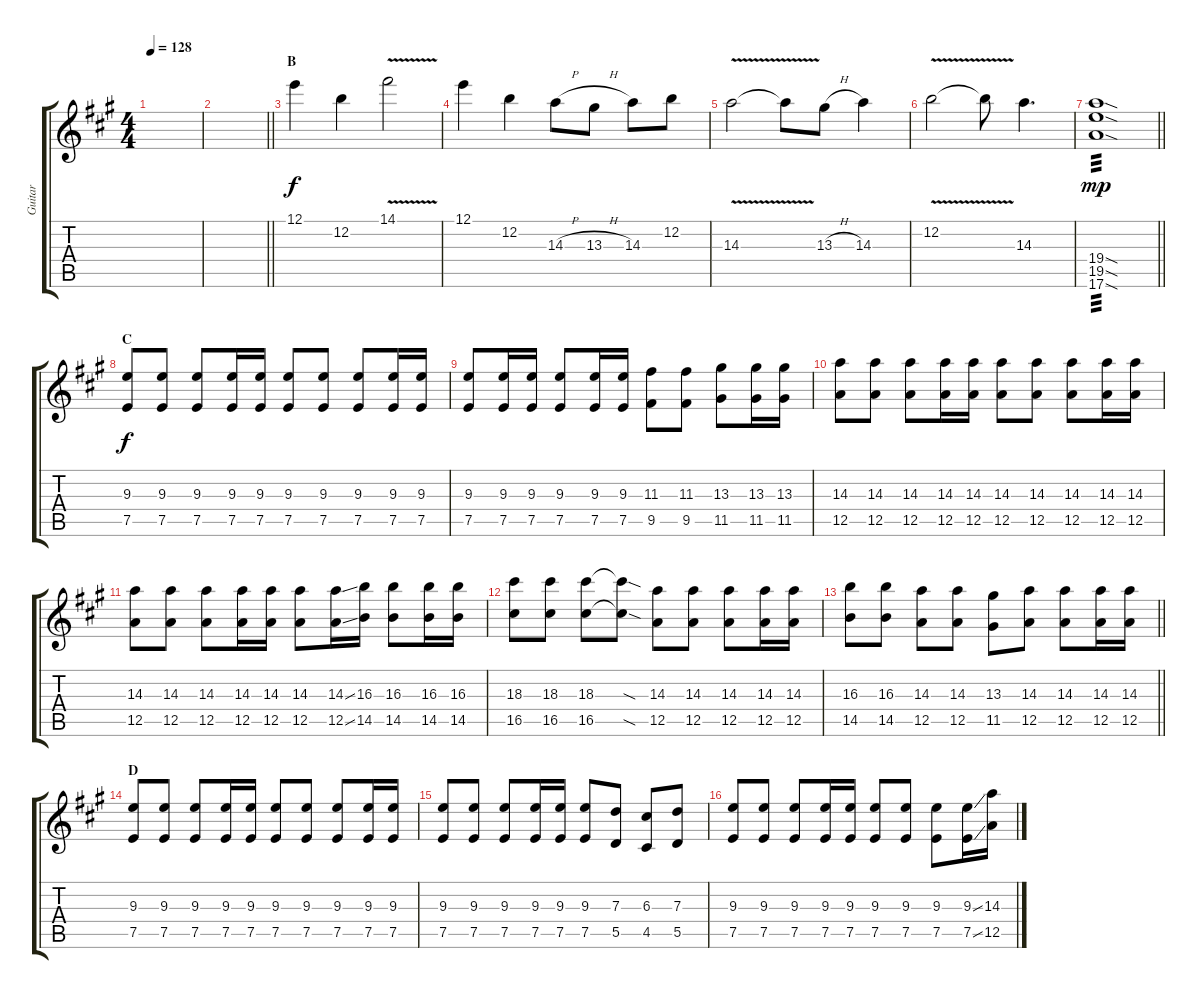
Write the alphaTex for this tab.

\track ("Guitar" "Guitar") {instrument distortionguitar}
\staff {score tabs}
\tuning (E4 B3 G3 D3 A2 E2) {hide}
\ts (4 4)
\tempo 128
\clef g2
\ks a
|
\barLineRight lightlight
|
\section ("" "B")
12.1.4 12.2.4 14.1{v}.2 |
12.1.4 12.2.4 14.3{h}.8 13.3{h}.8 14.3.8 12.2.8 |
14.3{v}.2 14.3{t}.8 13.3{h}.8 14.3.4 |
12.2{v}.2 12.2{t}.8 14.3.4{d} |
\barLineRight lightlight
(19.4{sod} 19.5{sod} 17.6{sod}).1{tp 3 dy mp} |
\section ("" "C")
(9.3 7.5).8{dy f} (9.3 7.5).8 (9.3 7.5).8 (9.3 7.5).16 (9.3 7.5).16 (9.3 7.5).8 (9.3 7.5).8 (9.3 7.5).8 (9.3 7.5).16 (9.3 7.5).16 |
(9.3 7.5).8 (9.3 7.5).16 (9.3 7.5).16 (9.3 7.5).8 (9.3 7.5).16 (9.3 7.5).16 (11.3 9.5).8 (11.3 9.5).8 (13.3 11.5).8 (13.3 11.5).16 (13.3 11.5).16 |
(14.3 12.5).8 (14.3 12.5).8 (14.3 12.5).8 (14.3 12.5).16 (14.3 12.5).16 (14.3 12.5).8 (14.3 12.5).8 (14.3 12.5).8 (14.3 12.5).16 (14.3 12.5).16 |
(14.3 12.5).8 (14.3 12.5).8 (14.3 12.5).8 (14.3 12.5).16 (14.3 12.5).16 (14.3 12.5).8 (14.3{ss} 12.5{ss}).16 (16.3 14.5).16 (16.3 14.5).8 (16.3 14.5).16 (16.3 14.5).16 |
(18.3 16.5).8 (18.3 16.5).8 (18.3 16.5).8 (18.3{sod t} 16.5{sod t}).8 (14.3 12.5).8 (14.3 12.5).8 (14.3 12.5).8 (14.3 12.5).16 (14.3 12.5).16 |
\barLineRight lightlight
(16.3 14.5).8 (16.3 14.5).8 (14.3 12.5).8 (14.3 12.5).8 (13.3 11.5).8 (14.3 12.5).8 (14.3 12.5).8 (14.3 12.5).16 (14.3 12.5).16 |
\section ("" "D")
(9.3 7.5).8 (9.3 7.5).8 (9.3 7.5).8 (9.3 7.5).16 (9.3 7.5).16 (9.3 7.5).8 (9.3 7.5).8 (9.3 7.5).8 (9.3 7.5).16 (9.3 7.5).16 |
(9.3 7.5).8 (9.3 7.5).8 (9.3 7.5).8 (9.3 7.5).16 (9.3 7.5).16 (9.3 7.5).8 (7.3 5.5).8 (6.3 4.5).8 (7.3 5.5).8 |
(9.3 7.5).8 (9.3 7.5).8 (9.3 7.5).8 (9.3 7.5).16 (9.3 7.5).16 (9.3 7.5).8 (9.3 7.5).8 (9.3 7.5).8 (9.3{ss} 7.5{ss}).16 (14.3 12.5).16
